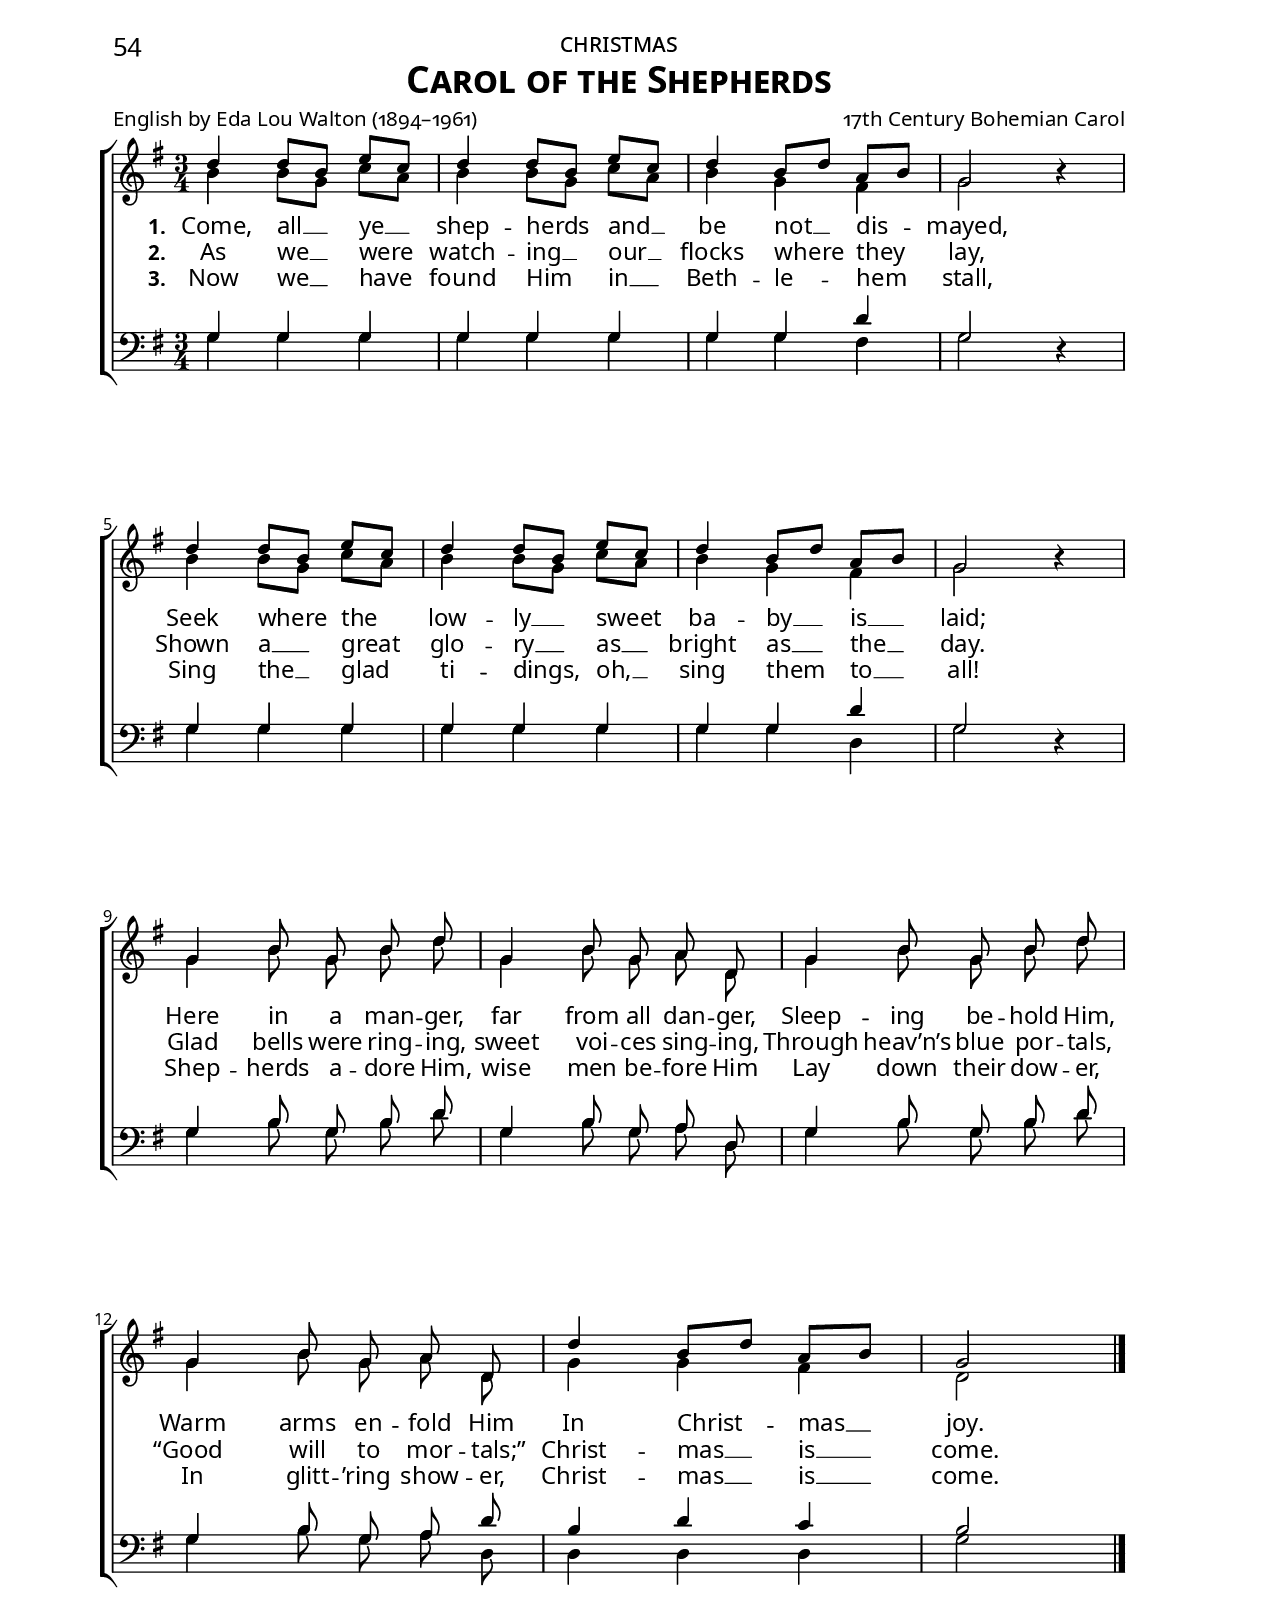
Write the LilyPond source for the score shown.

\version "2.24.0"
\include "util.ly"
\header {
  title = \markup{\override #'(font-name . "Garamond Premier Pro Semibold"){ \abs-fontsize #18 \smallCapsOldStyle"Carol of the Shepherds"}}
  poet = \markup\oldStyleNum"English by Eda Lou Walton (1894–1961)"
  composer = \markup\oldStyleNum"17th Century Bohemian Carol"
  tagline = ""
}
\paper {
  paper-height = 11\in
  paper-width = 8.5\in
  indent = 0\in
  %system-system-spacing = #'((basic-distance . 10) (padding . 0))
  %system-system-spacing =
  %  #'((basic-distance . 0)
  %     (minimum-distance . 0)
  %     (padding . -0.35)
  %     (stretchability . 100))
  ragged-last-bottom = ##f
  ragged-bottom = ##f
  two-sided = ##t
  inner-margin = 1\in
  outer-margin = 0.75\in
  top-margin = 0.26\in
  bottom-margin = 0.25\in
  first-page-number = #054
  print-first-page-number = ##t
  headerLine = \markup{\override #'(font-name . "Garamond Premier Pro") \smallCapsOldStyle"christmas"}
  oddHeaderMarkup = \markup\fill-line{
     \override #'(font-name . "Garamond Premier Pro")\abs-fontsize #12.5
     \combine 
        \fill-line{"" \if \should-print-page-number
        \oldStylePageNum""
        }
        \fill-line{\headerLine}
  }
  evenHeaderMarkup = \markup {
     \override #'(font-name . "Garamond Premier Pro")\abs-fontsize #12.5
     \combine
        \if \should-print-page-number
        \oldStylePageNum""
        \fill-line{\headerLine}
  }
}
#(set-global-staff-size 18) \paper{ #(define fonts (make-pango-font-tree "Garamond Premier Pro" "Garamond Premier Pro" "Garamond Premier Pro" (/ 18 20))) }
global = {
  \key g \major
  \time 3/4
  \autoBeamOff
}

sopMusic = \relative c'' {
  d4 d8[ b] e[ c] |
  d4 d8[ b] e[ c] |
  d4 b8[ d] a[ b] g2 b4\rest | \break
  
  d4 d8[ b] e[ c] |
  d4 d8[ b] e[ c] |
  d4 b8[ d] a[ b] g2 b4\rest | \break
  
  g4 b8\noBeam g\noBeam b\noBeam d\noBeam |
  g,4 b8\noBeam g\noBeam a\noBeam d,\noBeam |
  g4 b8\noBeam g\noBeam b\noBeam d\noBeam | \break
  
  g,4 b8\noBeam g\noBeam a\noBeam d,\noBeam |
  d'4 b8[ d] a[ b] |
  \partial 2 g2 \bar "|."
}
sopWords = \lyricmode {
  
}

altoMusic = \relative c'' {
  b4 b8[ g] c[ a] |
  b4 b8[ g] c[ a] |
  b4 g fis g2 s4 |
  
  b4 b8[ g] c[ a] |
  b4 b8[ g] c[ a] |
  b4 g fis g2 s4 |
  
  g4 b8\noBeam g\noBeam b\noBeam d\noBeam |
  g,4 b8\noBeam g\noBeam a\noBeam d,\noBeam |
  g4 b8\noBeam g\noBeam b\noBeam d\noBeam |
  
  g,4 b8\noBeam g\noBeam a\noBeam d,\noBeam |
  g4 g fis |
  d2 \bar "|."
}
altoWords = \lyricmode {
  \dropLyricsV
  \set stanza = #"1. "
  Come, all __ ye __ shep -- herds and
__
  be not __ dis -- mayed,
  Seek where the low -- ly __ sweet ba -- by __ is __ laid;
  Here in a man -- ger,
  far from all dan -- ger,
  Sleep -- ing be -- hold Him,
  Warm arms en -- fold Him
  In Christ -- mas __ joy.
}
altoWordsII = \lyricmode {
  \dropLyricsV
  \set stanza = #"2. "
  As we __ were watch -- ing __ our
__
  flocks where they lay,
  Shown a __ great glo -- ry __ as __ bright as __ the __ day.
  Glad bells were ring -- ing, sweet voi -- ces sing -- ing,
  Through heav’n’s blue por -- tals, “Good will to mor -- tals;”
  Christ -- mas __ is __ come.
}
altoWordsIII = \lyricmode {
  \dropLyricsV
  \set stanza = #"3. "
  Now we __ have found Him in __ Beth -- le -- hem stall,
  Sing the __ glad ti -- dings, oh, __ sing them to __ all!
  Shep -- herds a -- dore Him, wise men be -- fore Him
  Lay down their dow -- er, In glitt -- ’ring show -- er,
  Christ -- mas __ is __ come.
}
altoWordsIV = \lyricmode {

}

tenorMusic = \relative c' {
  g4 g g |
  g g g |
  g g d' |
  g,2 s4 |
  
  g g g |
  g g g |
  g g d' |
  g, 2 s4 |
  
  g4 b8\noBeam g\noBeam b\noBeam d\noBeam |
  g,4 b8\noBeam g\noBeam a\noBeam d,\noBeam |
  g4 b8\noBeam g\noBeam b\noBeam d\noBeam |
  
  g,4 b8\noBeam g\noBeam a\noBeam d\noBeam |
  b4 d c |
  b2 \bar "|."
}
tenorWords = \lyricmode {

}

bassMusic = \relative c' {
  g4 g g |
  g g g |
  g g fis |
  g2 d4\rest |
  
  g g g |
  g g g |
  g g d |
  g2 d4\rest |
  
  g4 b8\noBeam g\noBeam b\noBeam d\noBeam |
  g,4 b8\noBeam g\noBeam a\noBeam d,\noBeam |
  g4 b8\noBeam g\noBeam b\noBeam d\noBeam |
  
  g,4 b8\noBeam g\noBeam a\noBeam d,\noBeam |
  d4 d d |
  g2 \bar "|."
}
bassWords = \lyricmode {

}

\score {
  <<
   \new ChoirStaff <<
%    \new Lyrics = sopranos \with { \override VerticalAxisGroup.nonstaff-relatedstaff-spacing = #'((basic-distance . 1)) }
    \new Staff = women <<
      \new Voice = "sopranos" { \voiceOne << \global \sopMusic >> }
      \new Voice = "altos" { \voiceTwo << \global \altoMusic >> }
    >>
    \new Lyrics \with { alignAboveContext = #"women" \override VerticalAxisGroup.nonstaff-relatedstaff-spacing = #'((basic-distance . 1))} \lyricsto "sopranos" \sopWords
    \new Lyrics = "altosIV"  \with { alignBelowContext = #"women" } \lyricsto "sopranos" \altoWordsIV
    \new Lyrics = "altosIII"  \with { alignBelowContext = #"women" } \lyricsto "sopranos" \altoWordsIII
    \new Lyrics = "altosII"  \with { alignBelowContext = #"women" } \lyricsto "sopranos" \altoWordsII
    \new Lyrics = "altos"  \with { alignBelowContext = #"women" } \lyricsto "sopranos" \altoWords
   \new Staff = men <<
      \clef bass
      \new Voice = "tenors" { \voiceOne << \global \tenorMusic >> }
      \new Voice = "basses" { \voiceTwo << \global \bassMusic >> }
    >>
    \new Lyrics \with { alignAboveContext = #"men" \override VerticalAxisGroup.nonstaff-relatedstaff-spacing = #'((basic-distance . 1)) } \lyricsto "tenors" \tenorWords
    \new Lyrics \with { alignBelowContext = #"men" \override VerticalAxisGroup.nonstaff-relatedstaff-spacing = #'((basic-distance . 1)) } \lyricsto "basses" \bassWords
  >>
%    \new PianoStaff << \new Staff { \new Voice { \pianoRH } } \new Staff { \clef "bass" \pianoLH } >>
  >>
  \layout {
  \context {
    \Lyrics
    \override LyricText.font-size = #1.3
  }
    \context {
      \Score
      %\override SpacingSpanner.base-shortest-duration = #(ly:make-moment 1/8)
      %\override SpacingSpanner.common-shortest-duration = #(ly:make-moment 1/4)
    }
    \context {
      % Remove all empty staves
      % \Staff \RemoveEmptyStaves \override VerticalAxisGroup.remove-first = ##t
    }
    \context {
      \Lyrics
      \override LyricText.X-offset = #center-on-word
    }
  }
}

